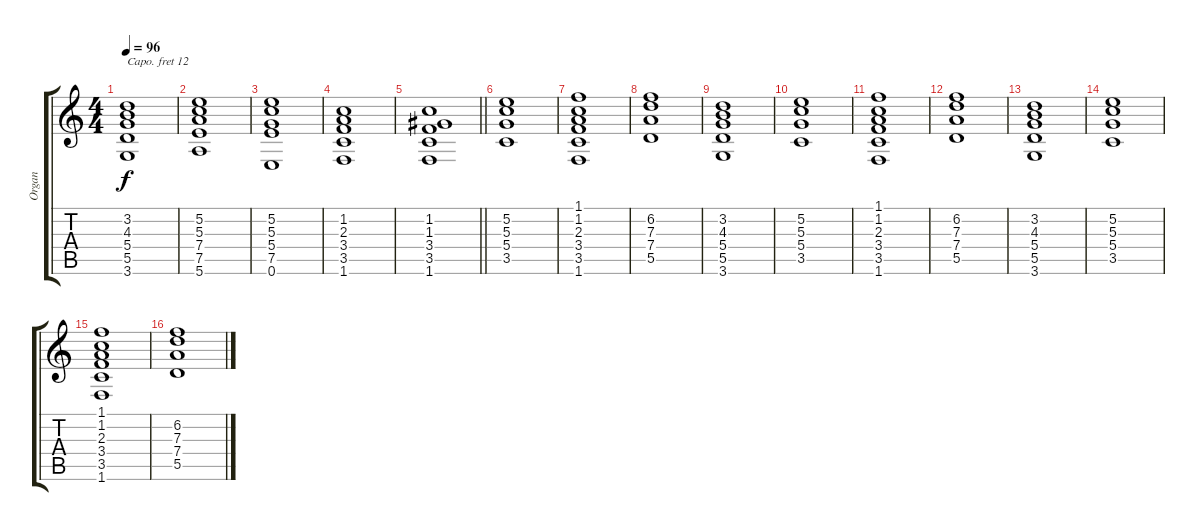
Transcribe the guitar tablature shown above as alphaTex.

\track ("Organ" "Organ") {instrument drawbarorgan}
\staff {score tabs}
\capo 12
\tuning (E4 B3 G3 D3 A2 E2) {hide}
\ts (4 4)
\tempo 96
\clef g2
\ks c
(3.2 4.3 5.4 5.5 3.6).1{dy f} |
(5.2 5.3 7.4 7.5 5.6).1 |
(5.2 5.3 5.4 7.5 0.6).1 |
(1.2 2.3 3.4 3.5 1.6).1 |
\barLineRight lightlight
(1.2 1.3 3.4 3.5 1.6).1 |
(5.2 5.3 5.4 3.5).1 |
(1.1 1.2 2.3 3.4 3.5 1.6).1 |
(6.2 7.3 7.4 5.5).1 |
(3.2 4.3 5.4 5.5 3.6).1 |
(5.2 5.3 5.4 3.5).1 |
(1.1 1.2 2.3 3.4 3.5 1.6).1 |
(6.2 7.3 7.4 5.5).1 |
(3.2 4.3 5.4 5.5 3.6).1 |
(5.2 5.3 5.4 3.5).1 |
(1.1 1.2 2.3 3.4 3.5 1.6).1 |
(6.2 7.3 7.4 5.5).1
